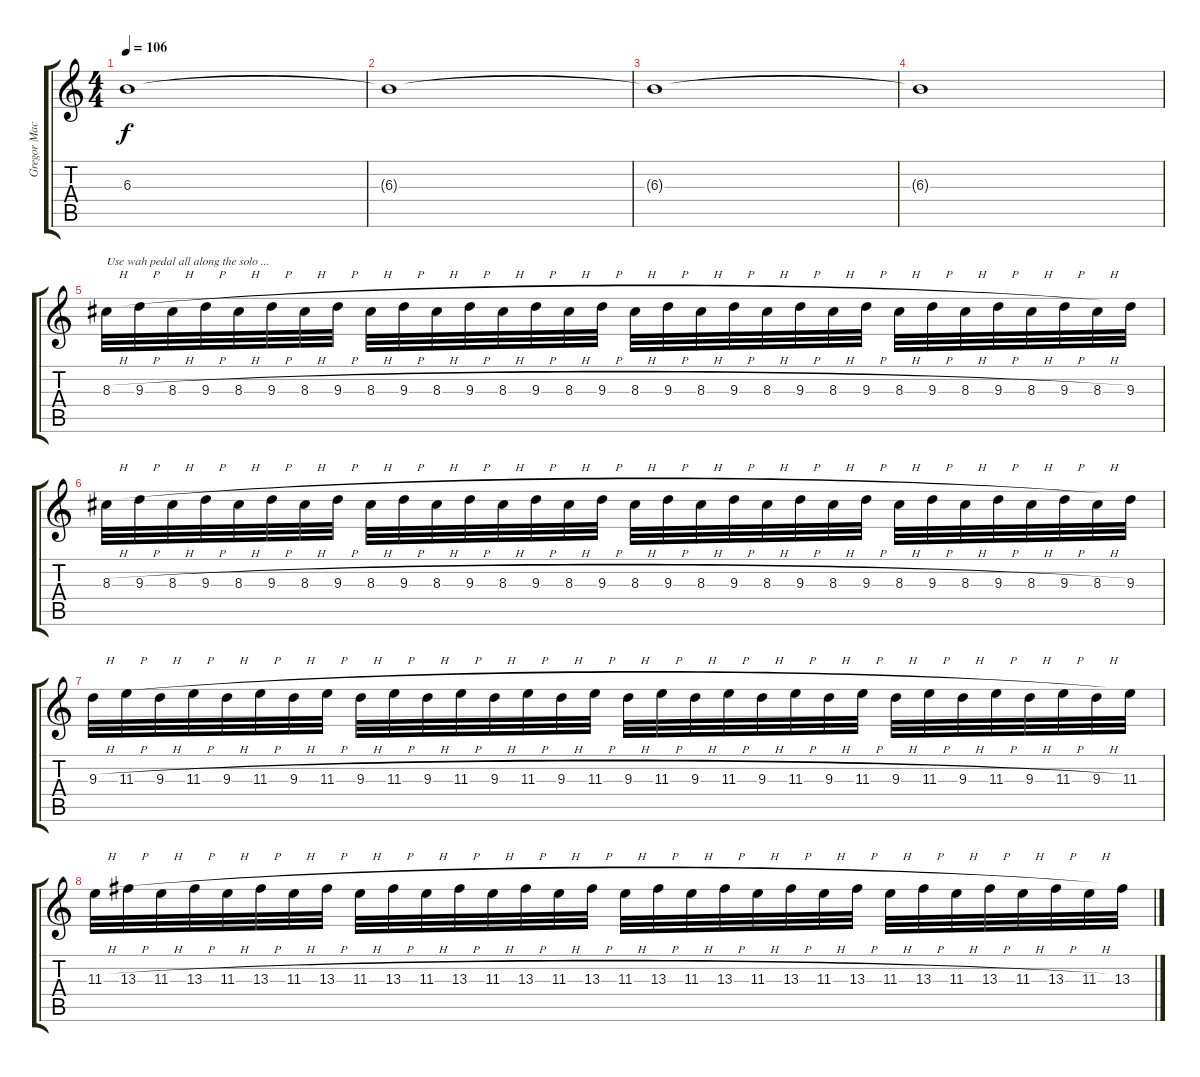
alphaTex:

\track ("Gregor Mackintosh" "Gregor Mac") {instrument distortionguitar}
\staff {score tabs}
\tuning (D4 A3 F3 C3 G2 D2) {hide}
\ts (4 4)
\tempo 106
\clef g2
\ks c
6.3{t}.1{dy f} |
6.3{t}.1 |
6.3{t}.1 |
6.3{t}.1 |
8.3{h}.32{txt "Use wah pedal all along the solo ..."} 9.3{h}.32 8.3{h}.32 9.3{h}.32 8.3{h}.32 9.3{h}.32 8.3{h}.32 9.3{h}.32 8.3{h}.32 9.3{h}.32 8.3{h}.32 9.3{h}.32 8.3{h}.32 9.3{h}.32 8.3{h}.32 9.3{h}.32 8.3{h}.32 9.3{h}.32 8.3{h}.32 9.3{h}.32 8.3{h}.32 9.3{h}.32 8.3{h}.32 9.3{h}.32 8.3{h}.32 9.3{h}.32 8.3{h}.32 9.3{h}.32 8.3{h}.32 9.3{h}.32 8.3{h}.32 9.3.32 |
8.3{h}.32 9.3{h}.32 8.3{h}.32 9.3{h}.32 8.3{h}.32 9.3{h}.32 8.3{h}.32 9.3{h}.32 8.3{h}.32 9.3{h}.32 8.3{h}.32 9.3{h}.32 8.3{h}.32 9.3{h}.32 8.3{h}.32 9.3{h}.32 8.3{h}.32 9.3{h}.32 8.3{h}.32 9.3{h}.32 8.3{h}.32 9.3{h}.32 8.3{h}.32 9.3{h}.32 8.3{h}.32 9.3{h}.32 8.3{h}.32 9.3{h}.32 8.3{h}.32 9.3{h}.32 8.3{h}.32 9.3.32 |
9.3{h}.32 11.3{h}.32 9.3{h}.32 11.3{h}.32 9.3{h}.32 11.3{h}.32 9.3{h}.32 11.3{h}.32 9.3{h}.32 11.3{h}.32 9.3{h}.32 11.3{h}.32 9.3{h}.32 11.3{h}.32 9.3{h}.32 11.3{h}.32 9.3{h}.32 11.3{h}.32 9.3{h}.32 11.3{h}.32 9.3{h}.32 11.3{h}.32 9.3{h}.32 11.3{h}.32 9.3{h}.32 11.3{h}.32 9.3{h}.32 11.3{h}.32 9.3{h}.32 11.3{h}.32 9.3{h}.32 11.3.32 |
11.3{h}.32 13.3{h}.32 11.3{h}.32 13.3{h}.32 11.3{h}.32 13.3{h}.32 11.3{h}.32 13.3{h}.32 11.3{h}.32 13.3{h}.32 11.3{h}.32 13.3{h}.32 11.3{h}.32 13.3{h}.32 11.3{h}.32 13.3{h}.32 11.3{h}.32 13.3{h}.32 11.3{h}.32 13.3{h}.32 11.3{h}.32 13.3{h}.32 11.3{h}.32 13.3{h}.32 11.3{h}.32 13.3{h}.32 11.3{h}.32 13.3{h}.32 11.3{h}.32 13.3{h}.32 11.3{h}.32 13.3.32
